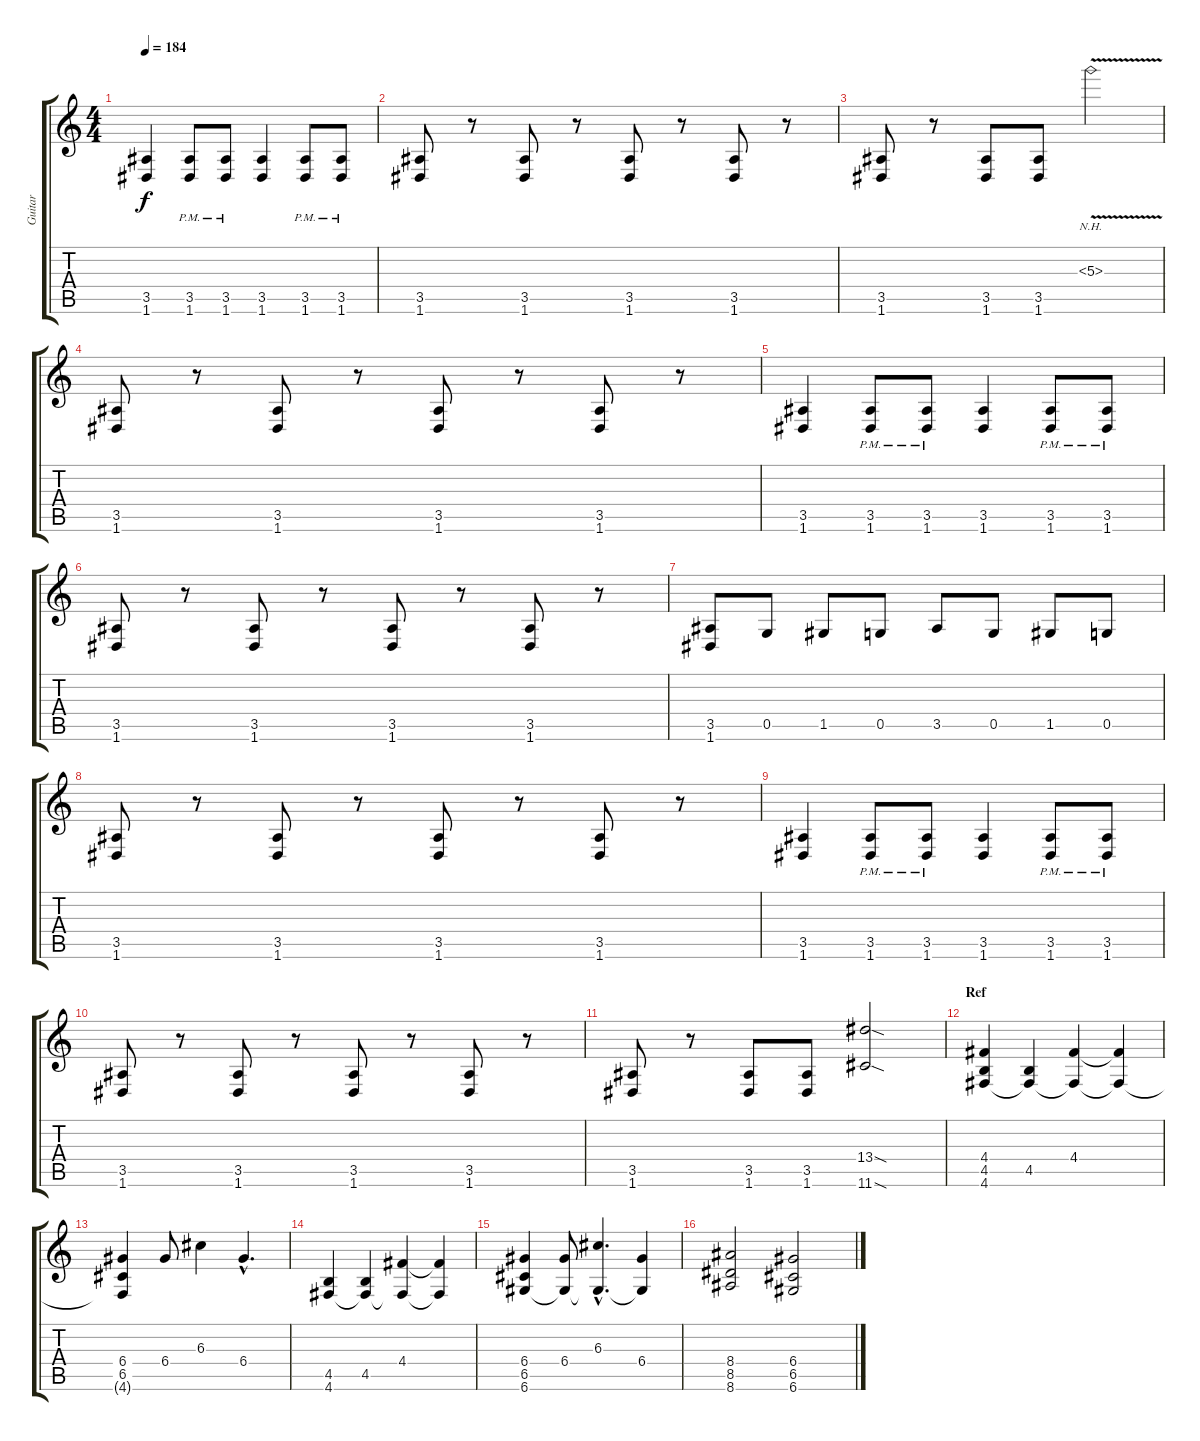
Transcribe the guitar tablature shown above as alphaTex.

\track ("Guitar" "Guitar") {instrument distortionguitar}
\staff {score tabs}
\tuning (E4 B3 G3 D3 G2 D2) {hide}
\ts (4 4)
\tempo 184
\clef g2
\ks c
(3.5 1.6).4{dy f} (3.5{pm} 1.6{pm}).8 (3.5{pm} 1.6{pm}).8 (3.5 1.6).4 (3.5{pm} 1.6{pm}).8 (3.5{pm} 1.6{pm}).8 |
(3.5 1.6).8 r.8 (3.5 1.6).8 r.8 (3.5 1.6).8 r.8 (3.5 1.6).8 r.8 |
(3.5 1.6).8 r.8 (3.5 1.6).8 (3.5 1.6).8 5.3{nh v}.2 |
(3.5 1.6).8 r.8 (3.5 1.6).8 r.8 (3.5 1.6).8 r.8 (3.5 1.6).8 r.8 |
(3.5 1.6).4 (3.5{pm} 1.6{pm}).8 (3.5{pm} 1.6{pm}).8 (3.5 1.6).4 (3.5{pm} 1.6{pm}).8 (3.5{pm} 1.6{pm}).8 |
(3.5 1.6).8 r.8 (3.5 1.6).8 r.8 (3.5 1.6).8 r.8 (3.5 1.6).8 r.8 |
(3.5 1.6).8 0.5.8 1.5.8 0.5.8 3.5.8 0.5.8 1.5.8 0.5.8 |
(3.5 1.6).8 r.8 (3.5 1.6).8 r.8 (3.5 1.6).8 r.8 (3.5 1.6).8 r.8 |
(3.5 1.6).4 (3.5{pm} 1.6{pm}).8 (3.5{pm} 1.6{pm}).8 (3.5 1.6).4 (3.5{pm} 1.6{pm}).8 (3.5{pm} 1.6{pm}).8 |
(3.5 1.6).8 r.8 (3.5 1.6).8 r.8 (3.5 1.6).8 r.8 (3.5 1.6).8 r.8 |
(3.5 1.6).8 r.8 (3.5 1.6).8 (3.5 1.6).8 (13.4{sod} 11.6{sod}).2 |
\section ("" "Ref")
(4.4 4.5 4.6).4 (4.5 4.6{t}).4 (4.4 4.6{t}).4 (4.4{t} 4.6{t}).4 |
(6.4 6.5 4.6{t}).4 6.4.8 6.3.4 6.4{hac}.4{d} |
(4.5 4.6).4 (4.5 4.6{t}).4 (4.4 4.6{t}).4 (4.4{t} 4.6{t}).4 |
(6.4 6.5 6.6).4 (6.4 6.6{t}).8 (6.3{hac} 6.6{hac t}).4{d} (6.4 6.6{t}).4 |
(8.4 8.5 8.6).2 (6.4 6.5 6.6).2
